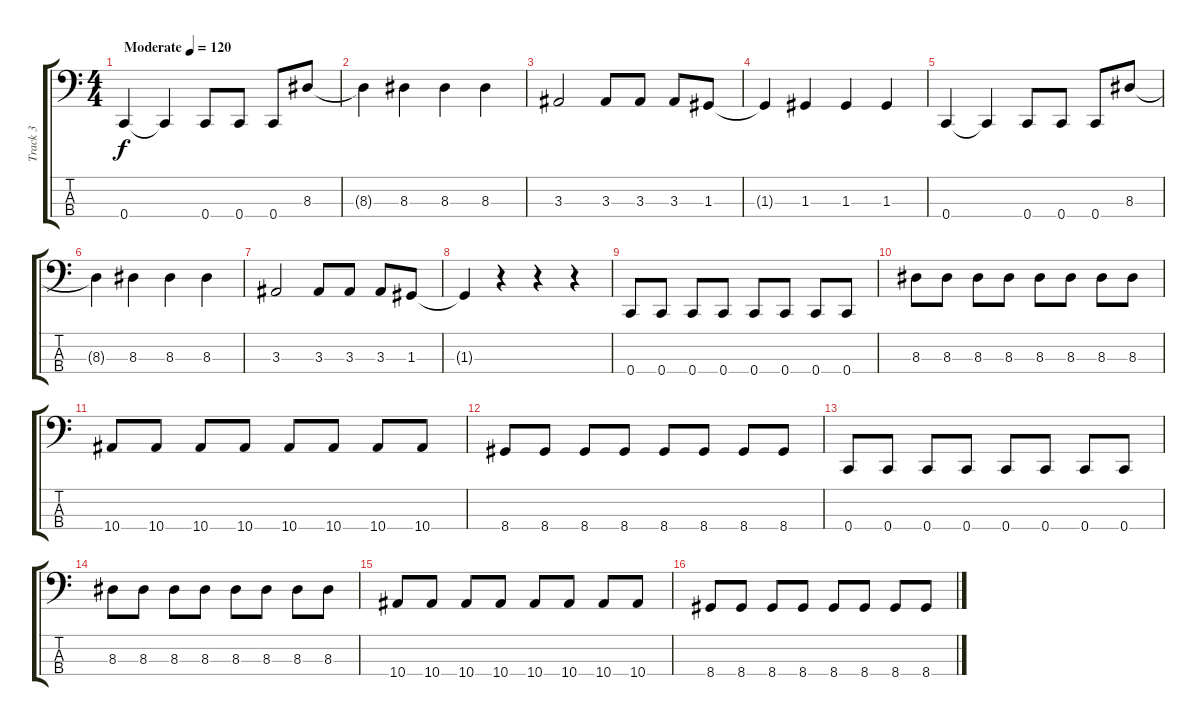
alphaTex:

\track ("Track 3" "Track 3") {instrument electricbassfinger}
\staff {score tabs}
\tuning (F2 C2 G1 C1) {hide}
\ts (4 4)
\tempo (120 "Moderate")
\clef f4
\ks c
0.4.4{dy f volume 7 instrument electricbassfinger} 0.4{t}.4 0.4.8 0.4.8 0.4.8 8.3.8 |
8.3{t}.4 8.3.4 8.3.4 8.3.4 |
3.3.2 3.3.8 3.3.8 3.3.8 1.3.8 |
1.3{t}.4 1.3.4 1.3.4 1.3.4 |
0.4.4 0.4{t}.4 0.4.8 0.4.8 0.4.8 8.3.8 |
8.3{t}.4 8.3.4 8.3.4 8.3.4 |
3.3.2 3.3.8 3.3.8 3.3.8 1.3.8 |
1.3{t}.4 r.4 r.4 r.4 |
0.4.8{volume 16} 0.4.8 0.4.8 0.4.8 0.4.8 0.4.8 0.4.8 0.4.8 |
8.3.8 8.3.8 8.3.8 8.3.8 8.3.8 8.3.8 8.3.8 8.3.8 |
10.4.8 10.4.8 10.4.8 10.4.8 10.4.8 10.4.8 10.4.8 10.4.8 |
8.4.8 8.4.8 8.4.8 8.4.8 8.4.8 8.4.8 8.4.8 8.4.8 |
0.4.8 0.4.8 0.4.8 0.4.8 0.4.8 0.4.8 0.4.8 0.4.8 |
8.3.8 8.3.8 8.3.8 8.3.8 8.3.8 8.3.8 8.3.8 8.3.8 |
10.4.8 10.4.8 10.4.8 10.4.8 10.4.8 10.4.8 10.4.8 10.4.8 |
8.4.8 8.4.8 8.4.8 8.4.8 8.4.8 8.4.8 8.4.8 8.4.8
